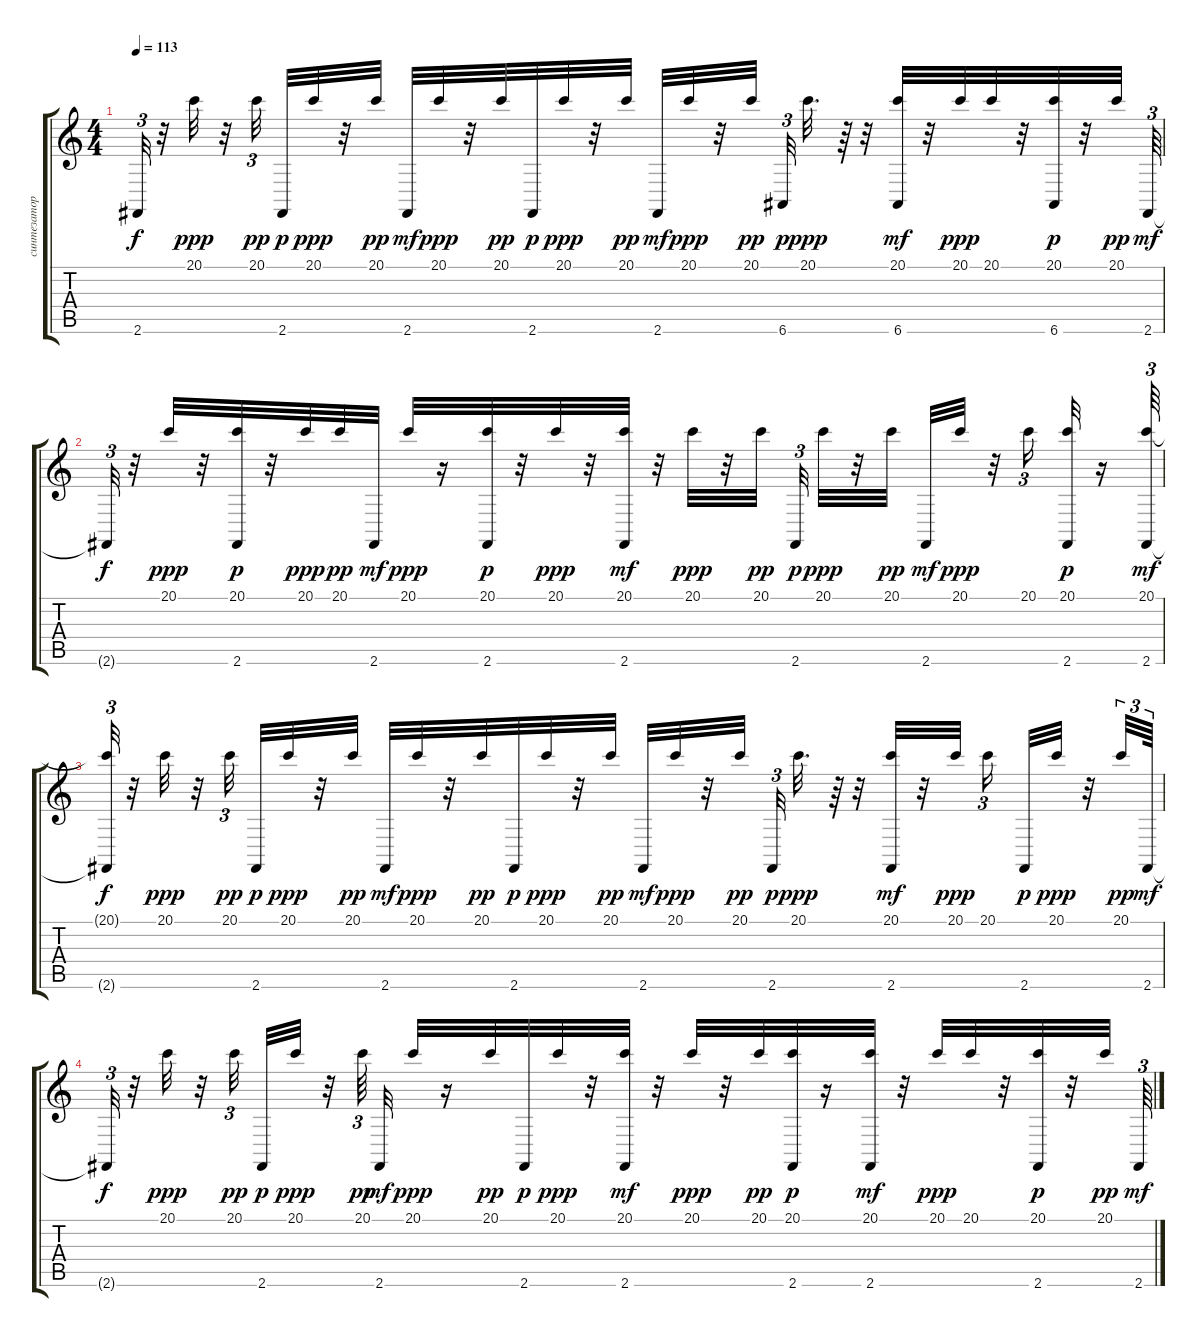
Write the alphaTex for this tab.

\track ("синтезатор" "синтезатор") {instrument acousticgrandpiano}
\staff {score tabs}
\tuning (E4 B3 G3 D3 A2 E2) {hide}
\ts (4 4)
\tempo 113
\clef g2
\ks c
2.6{t}.32{tu (3 2) dy f} r.32 20.1.32{dy ppp} r.32 20.1.32{tu (3 2) dy pp beam splitsecondary} 2.6.32{dy p} 20.1.32{dy ppp} r.32 20.1.32{dy pp} 2.6.32{dy mf} 20.1.32{dy ppp} r.32 20.1.32{dy pp} 2.6.32{dy p} 20.1.32{dy ppp} r.32 20.1.32{dy pp} 2.6.32{dy mf} 20.1.32{dy ppp} r.32 20.1.32{dy pp beam splitsecondary} 6.6.32{tu (3 2) dy p} 20.1.32{d dy ppp} r.64 r.32 (20.1 6.6).32{dy mf} r.32 20.1.32{dy ppp} 20.1.32 r.32 (20.1 6.6).32{dy p} r.32 20.1.32{dy pp} 2.6.64{tu (3 2) dy mf} |
2.6{t}.32{tu (3 2) dy f} r.32 20.1.32{dy ppp} r.32 (20.1 2.6).32{dy p} r.32 20.1.32{dy ppp} 20.1.32{dy pp} 2.6.32{dy mf} 20.1.32{dy ppp} r.16 (20.1 2.6).32{dy p} r.32 20.1.32{dy ppp} r.32 (20.1 2.6).32{dy mf} r.32 20.1.32{dy ppp} r.32 20.1.32{dy pp beam splitsecondary} 2.6.32{tu (3 2) dy p} 20.1.32{dy ppp} r.32 20.1.32{dy pp} 2.6.32{dy mf} 20.1.32{dy ppp} r.32 20.1.16{tu (3 2)} (20.1 2.6).32{dy p} r.16 (20.1 2.6).64{tu (3 2) dy mf} |
(20.1{t} 2.6{t}).32{tu (3 2) dy f} r.32 20.1.32{dy ppp} r.32 20.1.32{tu (3 2) dy pp beam splitsecondary} 2.6.32{dy p} 20.1.32{dy ppp} r.32 20.1.32{dy pp} 2.6.32{dy mf} 20.1.32{dy ppp} r.32 20.1.32{dy pp} 2.6.32{dy p} 20.1.32{dy ppp} r.32 20.1.32{dy pp} 2.6.32{dy mf} 20.1.32{dy ppp} r.32 20.1.32{dy pp beam splitsecondary} 2.6.32{tu (3 2) dy p} 20.1.32{d dy ppp} r.64 r.32 (20.1 2.6).32{dy mf} r.32 20.1.32{dy ppp beam splitsecondary} 20.1.16{tu (3 2) beam splitsecondary} 2.6.32{dy p} 20.1.32{dy ppp} r.32 20.1.32{tu (3 2) dy pp} 2.6.64{tu (3 2) dy mf} |
2.6{t}.32{tu (3 2) dy f} r.32 20.1.32{dy ppp} r.32 20.1.32{tu (3 2) dy pp beam splitsecondary} 2.6.32{dy p} 20.1.32{dy ppp} r.32 20.1.64{tu (3 2) dy pp} 2.6.32{dy mf} 20.1.32{dy ppp} r.16 20.1.32{dy pp} 2.6.32{dy p} 20.1.32{dy ppp} r.32 (20.1 2.6).32{dy mf} r.32 20.1.32{dy ppp} r.32 20.1.32{dy pp} (20.1 2.6).32{dy p} r.16 (20.1 2.6).32{dy mf} r.32 20.1.32{dy ppp} 20.1.32 r.32 (20.1 2.6).32{dy p} r.32 20.1.32{dy pp} 2.6.64{tu (3 2) dy mf}
